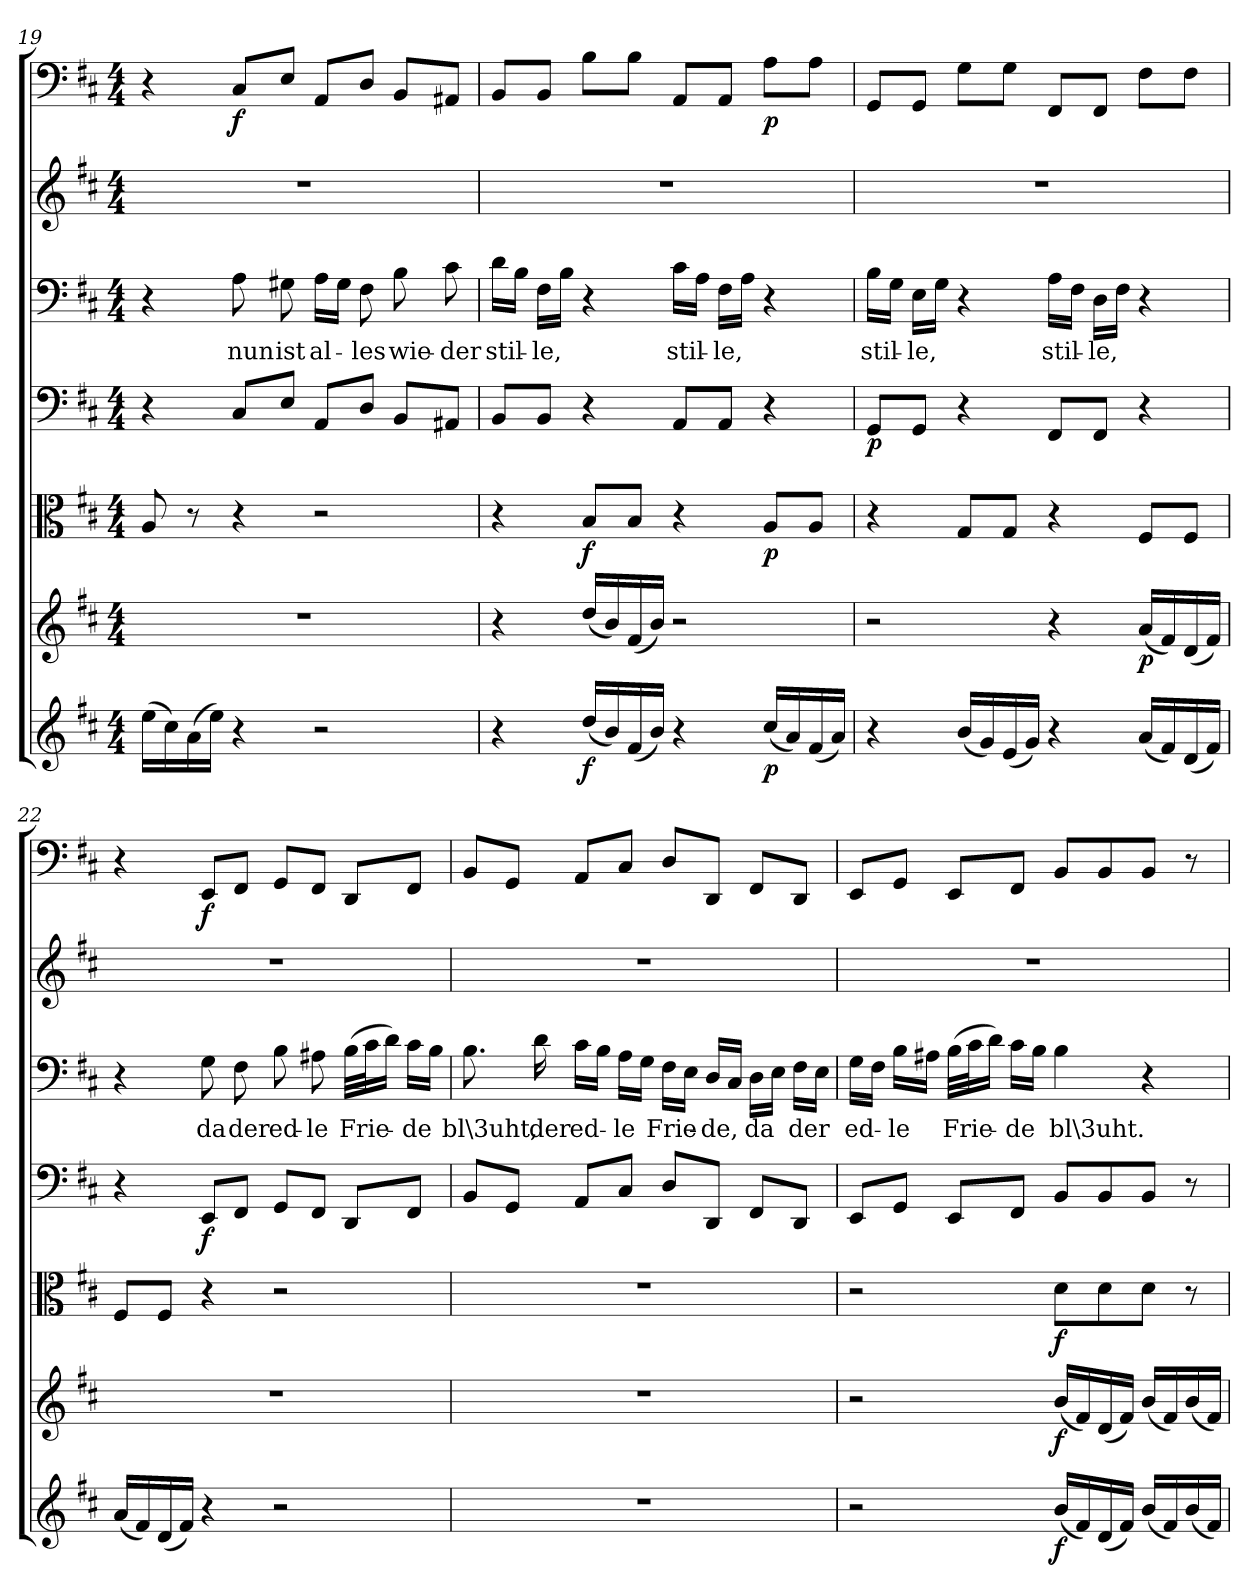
**kern	**dynam	**kern	**dynam	**kern	**dynam	**kern	**dynam	**kern	**text	**kern	**kern	**dynam
*part7	*part7	*part6	*part6	*part5	*part5	*part4	*part4	*part3	*part3	*part2	*part1	*part1
*staff7	*staff7	*staff6	*staff6	*staff5	*staff5	*staff4	*staff4	*staff3	*staff3	*staff2	*staff1	*staff1
*clefG2	*	*clefG2	*	*clefC3	*	*clefF4	*	*clefF4	*	*clefG2	*clefF4	*
*k[f#c#]	*	*k[f#c#]	*	*k[f#c#]	*	*k[f#c#]	*	*k[f#c#]	*	*k[f#c#]	*k[f#c#]	*
*b:	*	*b:	*	*b:	*	*b:	*	*b:	*	*b:	*b:	*
*M4/4	*	*M4/4	*	*M4/4	*	*M4/4	*	*M4/4	*	*M4/4	*M4/4	*
=19	=19	=19	=19	=19	=19	=19	=19	=19	=19	=19	=19	=19
(16ee\LL	.	1r	.	8A/	.	4r	.	4r	.	1r	4r	.
16cc#\)	.	.	.	.	.	.	.	.	.	.	.	.
(16a\	.	.	.	8r	.	.	.	.	.	.	.	.
16ee\JJ)	.	.	.	.	.	.	.	.	.	.	.	.
4r	.	.	.	4r	.	8C#/L	.	8A\	nun	.	8C#/L	f
.	.	.	.	.	.	8E/J	.	8G#X\	ist	.	8E/J	.
2r	.	.	.	2r	.	8AA/L	.	16A\LL	al-	.	8AA/L	.
.	.	.	.	.	.	.	.	16G#\JJ	.	.	.	.
.	.	.	.	.	.	8D/J	.	8F#\	-les	.	8D/J	.
.	.	.	.	.	.	8BB/L	.	8B\	wie-	.	8BB/L	.
.	.	.	.	.	.	8AA#X/J	.	8c#\	-der	.	8AA#X/J	.
=20	=20	=20	=20	=20	=20	=20	=20	=20	=20	=20	=20	=20
4r	.	4r	.	4r	.	8BB/L	.	16d\LL	stil-	1r	8BB/L	.
.	.	.	.	.	.	.	.	16B\JJ	.	.	.	.
.	.	.	.	.	.	8BB/J	.	16F#\LL	-le,	.	8BB/J	.
.	.	.	.	.	.	.	.	16B\JJ	.	.	.	.
(16dd/LL	f	(16dd/LL	.	8B/L	f	4r	.	4r	.	.	8B\L	.
16b/)	.	16b/)	.	.	.	.	.	.	.	.	.	.
(16f#/	.	(16f#/	.	8B/J	.	.	.	.	.	.	8B\J	.
16b/JJ)	.	16b/JJ)	.	.	.	.	.	.	.	.	.	.
4r	.	2r	.	4r	.	8AA/L	.	16c#\LL	stil-	.	8AA/L	.
.	.	.	.	.	.	.	.	16A\JJ	.	.	.	.
.	.	.	.	.	.	8AA/J	.	16F#\LL	-le,	.	8AA/J	.
.	.	.	.	.	.	.	.	16A\JJ	.	.	.	.
(16cc#/LL	p	.	.	8A/L	p	4r	.	4r	.	.	8A\L	p
16a/)	.	.	.	.	.	.	.	.	.	.	.	.
(16f#/	.	.	.	8A/J	.	.	.	.	.	.	8A\J	.
16a/JJ)	.	.	.	.	.	.	.	.	.	.	.	.
=21	=21	=21	=21	=21	=21	=21	=21	=21	=21	=21	=21	=21
4r	.	2r	.	4r	.	8GG/L	p	16B\LL	stil-	1r	8GG/L	.
.	.	.	.	.	.	.	.	16G\JJ	.	.	.	.
.	.	.	.	.	.	8GG/J	.	16E\LL	-le,	.	8GG/J	.
.	.	.	.	.	.	.	.	16G\JJ	.	.	.	.
(16b/LL	.	.	.	8G/L	.	4r	.	4r	.	.	8G\L	.
16g/)	.	.	.	.	.	.	.	.	.	.	.	.
(16e/	.	.	.	8G/J	.	.	.	.	.	.	8G\J	.
16g/JJ)	.	.	.	.	.	.	.	.	.	.	.	.
4r	.	4r	.	4r	.	8FF#/L	.	16A\LL	stil-	.	8FF#/L	.
.	.	.	.	.	.	.	.	16F#\JJ	.	.	.	.
.	.	.	.	.	.	8FF#/J	.	16D\LL	-le,	.	8FF#/J	.
.	.	.	.	.	.	.	.	16F#\JJ	.	.	.	.
(16a/LL	.	(16a/LL	p	8F#/L	.	4r	.	4r	.	.	8F#\L	.
16f#/)	.	16f#/)	.	.	.	.	.	.	.	.	.	.
(16d/	.	(16d/	.	8F#/J	.	.	.	.	.	.	8F#\J	.
16f#/JJ)	.	16f#/JJ)	.	.	.	.	.	.	.	.	.	.
=22	=22	=22	=22	=22	=22	=22	=22	=22	=22	=22	=22	=22
(16a/LL	.	1r	.	8F#/L	.	4r	.	4r	.	1r	4r	.
16f#/)	.	.	.	.	.	.	.	.	.	.	.	.
(16d/	.	.	.	8F#/J	.	.	.	.	.	.	.	.
16f#/JJ)	.	.	.	.	.	.	.	.	.	.	.	.
4r	.	.	.	4r	.	8EE/L	f	8G\	da	.	8EE/L	f
.	.	.	.	.	.	8FF#/J	.	8F#\	der	.	8FF#/J	.
2r	.	.	.	2r	.	8GG/L	.	8B\	ed-	.	8GG/L	.
.	.	.	.	.	.	8FF#/J	.	8A#X\	-le	.	8FF#/J	.
.	.	.	.	.	.	8DD/L	.	(32B\LLL	Frie-	.	8DD/L	.
.	.	.	.	.	.	.	.	32c#\J	.	.	.	.
.	.	.	.	.	.	.	.	16d\JJ)	.	.	.	.
.	.	.	.	.	.	8FF#/J	.	16c#\LL	-de	.	8FF#/J	.
.	.	.	.	.	.	.	.	16B\JJ	.	.	.	.
=23	=23	=23	=23	=23	=23	=23	=23	=23	=23	=23	=23	=23
1r	.	1r	.	1r	.	8BB/L	.	8.B\	bl\3uht,	1r	8BB/L	.
.	.	.	.	.	.	8GG/J	.	.	.	.	8GG/J	.
.	.	.	.	.	.	.	.	16d\	der	.	.	.
.	.	.	.	.	.	8AA/L	.	16c#\LL	ed-	.	8AA/L	.
.	.	.	.	.	.	.	.	16B\JJ	.	.	.	.
.	.	.	.	.	.	8C#/J	.	16A\LL	-le	.	8C#/J	.
.	.	.	.	.	.	.	.	16G\JJ	.	.	.	.
.	.	.	.	.	.	8D/L	.	16F#\LL	Frie-	.	8D/L	.
.	.	.	.	.	.	.	.	16E\JJ	.	.	.	.
.	.	.	.	.	.	8DD/J	.	16D/LL	-de,	.	8DD/J	.
.	.	.	.	.	.	.	.	16C#/JJ	.	.	.	.
.	.	.	.	.	.	8FF#/L	.	16D\LL	da	.	8FF#/L	.
.	.	.	.	.	.	.	.	16E\JJ	.	.	.	.
.	.	.	.	.	.	8DD/J	.	16F#\LL	der	.	8DD/J	.
.	.	.	.	.	.	.	.	16E\JJ	.	.	.	.
=24	=24	=24	=24	=24	=24	=24	=24	=24	=24	=24	=24	=24
2r	.	2r	.	2r	.	8EE/L	.	16G\LL	ed-	1r	8EE/L	.
.	.	.	.	.	.	.	.	16F#\JJ	.	.	.	.
.	.	.	.	.	.	8GG/J	.	16B\LL	-le	.	8GG/J	.
.	.	.	.	.	.	.	.	16A#X\JJ	.	.	.	.
.	.	.	.	.	.	8EE/L	.	(32B\LLL	Frie-	.	8EE/L	.
.	.	.	.	.	.	.	.	32c#\J	.	.	.	.
.	.	.	.	.	.	.	.	16d\JJ)	.	.	.	.
.	.	.	.	.	.	8FF#/J	.	16c#\LL	-de	.	8FF#/J	.
.	.	.	.	.	.	.	.	16B\JJ	.	.	.	.
(16b/LL	f	(16b/LL	f	8d\L	f	8BB/L	.	4B\	bl\3uht.	.	8BB/L	.
16f#/)	.	16f#/)	.	.	.	.	.	.	.	.	.	.
(16d/	.	(16d/	.	8d\	.	8BB/	.	.	.	.	8BB/	.
16f#/JJ)	.	16f#/JJ)	.	.	.	.	.	.	.	.	.	.
(16b/LL	.	(16b/LL	.	8d\J	.	8BB/J	.	4r	.	.	8BB/J	.
16f#/)	.	16f#/)	.	.	.	.	.	.	.	.	.	.
(16b/	.	(16b/	.	8r	.	8r	.	.	.	.	8r	.
16f#/JJ)	.	16f#/JJ)	.	.	.	.	.	.	.	.	.	.
=	=	=	=	=	=	=	=	=	=	=	=	=
*-	*-	*-	*-	*-	*-	*-	*-	*-	*-	*-	*-	*-
